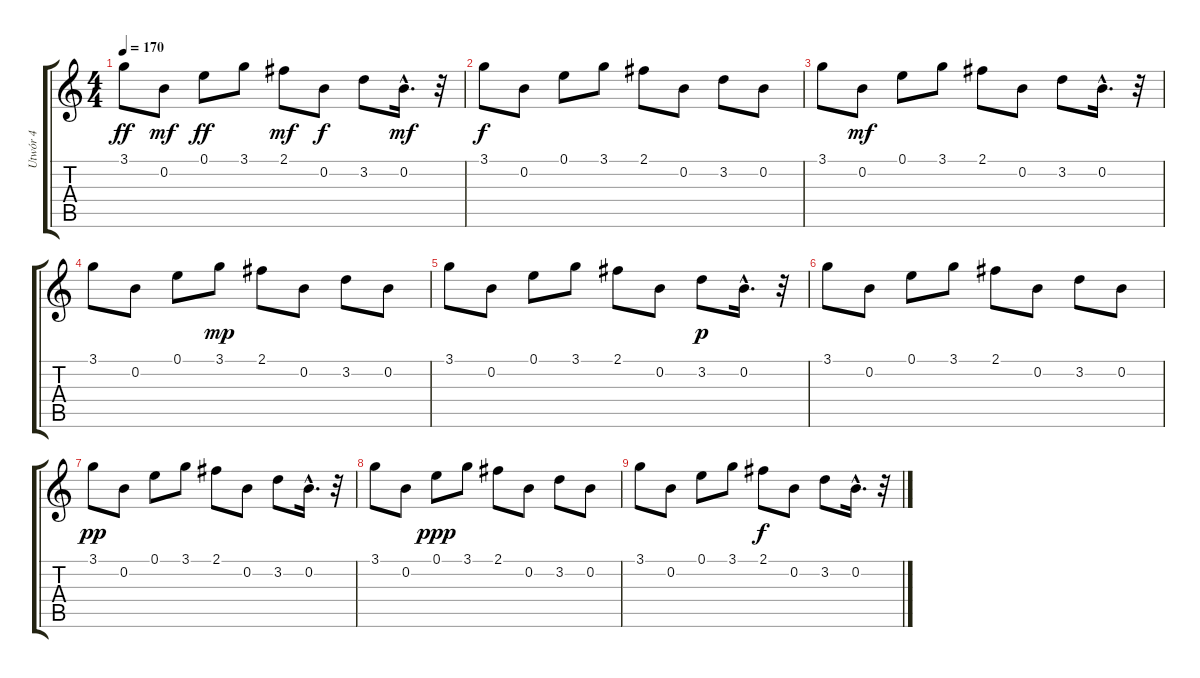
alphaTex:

\track ("Utwór 4" "Utwór 4") {instrument acousticguitarsteel}
\staff {score tabs}
\tuning (E4 B3 G3 D3 A2 E2) {hide}
\ts (4 4)
\tempo 170
\clef g2
\ks c
3.1.8{dy ff} 0.2.8{dy mf} 0.1.8{dy ff} 3.1.8 2.1.8{dy mf} 0.2.8{dy f} 3.2.8 0.2{hac}.16{d dy mf} r.32 |
3.1.8{dy f} 0.2.8 0.1.8 3.1.8 2.1.8 0.2.8 3.2.8 0.2.8 |
3.1.8 0.2.8{dy mf} 0.1.8 3.1.8 2.1.8 0.2.8 3.2.8 0.2{hac}.16{d} r.32 |
3.1.8 0.2.8 0.1.8 3.1.8{dy mp} 2.1.8 0.2.8 3.2.8 0.2.8 |
3.1.8 0.2.8 0.1.8 3.1.8 2.1.8 0.2.8 3.2.8{dy p} 0.2{hac}.16{d} r.32 |
3.1.8 0.2.8 0.1.8 3.1.8 2.1.8 0.2.8 3.2.8 0.2.8 |
3.1.8{dy pp} 0.2.8 0.1.8 3.1.8 2.1.8 0.2.8 3.2.8 0.2{hac}.16{d} r.32 |
3.1.8 0.2.8 0.1.8{dy ppp} 3.1.8 2.1.8 0.2.8 3.2.8 0.2.8 |
3.1.8 0.2.8 0.1.8 3.1.8 2.1.8{dy f} 0.2.8 3.2.8 0.2{hac}.16{d} r.32
